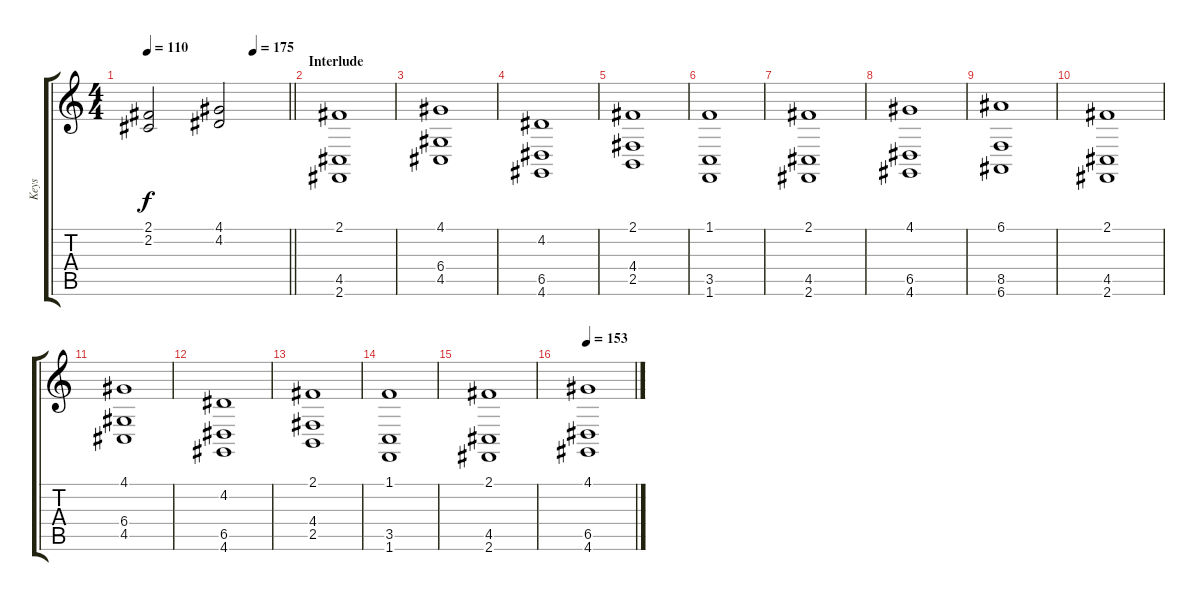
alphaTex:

\track ("Keys" "Keys") {instrument stringensemble1}
\staff {score tabs}
\tuning (E4 B3 G3 D3 A2 E2) {hide}
\ts (4 4)
\tempo 110
\tempo (175 0.75)
\clef g2
\barLineRight lightlight
\ks c
(2.1 2.2).2{dy f} (4.1 4.2).2{volume 0} |
\section ("" "Interlude")
(2.1 4.5 2.6).1{volume 11} |
(4.1 6.4 4.5).1 |
(4.2 6.5 4.6).1 |
(2.1 4.4 2.5).1 |
(1.1 3.5 1.6).1 |
(2.1 4.5 2.6).1 |
(4.1 6.5 4.6).1 |
(6.1 8.5 6.6).1 |
(2.1 4.5 2.6).1 |
(4.1 6.4 4.5).1 |
(4.2 6.5 4.6).1 |
(2.1 4.4 2.5).1 |
(1.1 3.5 1.6).1 |
(2.1 4.5 2.6).1 |
\tempo 153
(4.1 6.5 4.6).1
